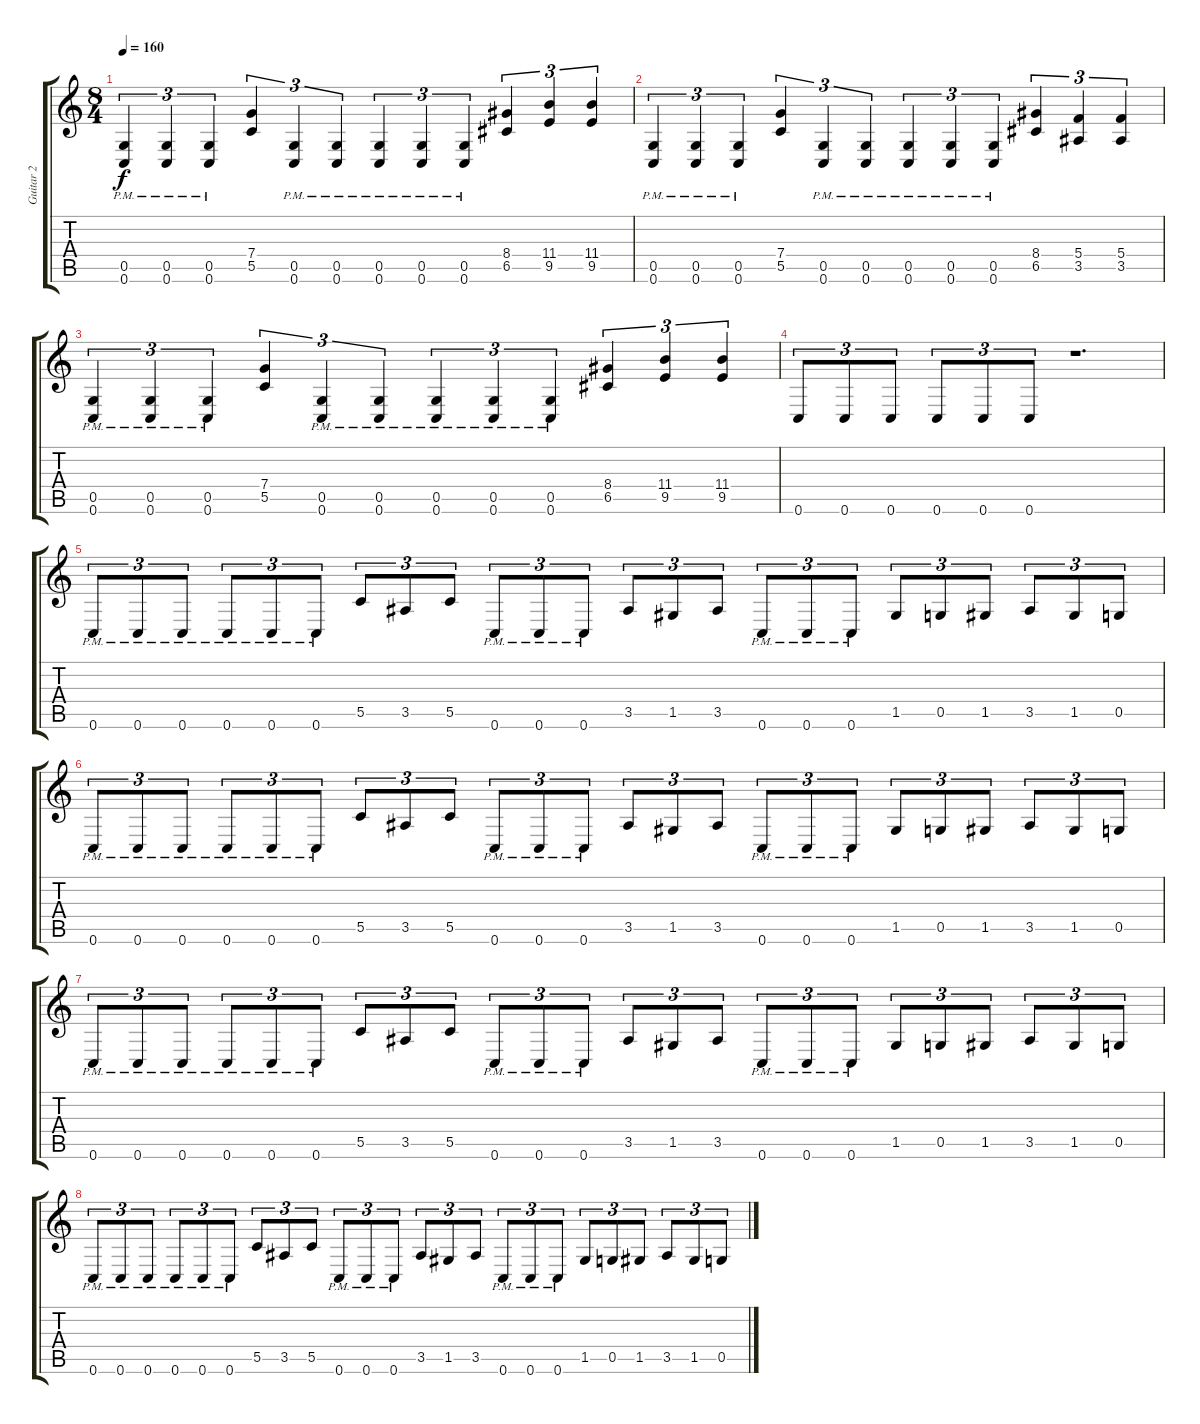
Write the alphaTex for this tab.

\track ("Guitar 2" "Guitar 2") {instrument overdrivenguitar}
\staff {score tabs}
\tuning (D4 A3 F3 C3 G2 C2) {hide}
\ts (8 4)
\tempo 160
\clef g2
\ks c
(0.5{pm} 0.6{pm}).4{tu (3 2) dy f} (0.5{pm} 0.6{pm}).4{tu (3 2)} (0.5{pm} 0.6{pm}).4{tu (3 2)} (7.4 5.5).4{tu (3 2)} (0.5{pm} 0.6{pm}).4{tu (3 2)} (0.5{pm} 0.6{pm}).4{tu (3 2)} (0.5{pm} 0.6{pm}).4{tu (3 2)} (0.5{pm} 0.6{pm}).4{tu (3 2)} (0.5{pm} 0.6{pm}).4{tu (3 2)} (8.4 6.5).4{tu (3 2)} (11.4 9.5).4{tu (3 2)} (11.4 9.5).4{tu (3 2)} |
(0.5{pm} 0.6{pm}).4{tu (3 2)} (0.5{pm} 0.6{pm}).4{tu (3 2)} (0.5{pm} 0.6{pm}).4{tu (3 2)} (7.4 5.5).4{tu (3 2)} (0.5{pm} 0.6{pm}).4{tu (3 2)} (0.5{pm} 0.6{pm}).4{tu (3 2)} (0.5{pm} 0.6{pm}).4{tu (3 2)} (0.5{pm} 0.6{pm}).4{tu (3 2)} (0.5{pm} 0.6{pm}).4{tu (3 2)} (8.4 6.5).4{tu (3 2)} (5.4 3.5).4{tu (3 2)} (5.4 3.5).4{tu (3 2)} |
(0.5{pm} 0.6{pm}).4{tu (3 2)} (0.5{pm} 0.6{pm}).4{tu (3 2)} (0.5{pm} 0.6{pm}).4{tu (3 2)} (7.4 5.5).4{tu (3 2)} (0.5{pm} 0.6{pm}).4{tu (3 2)} (0.5{pm} 0.6{pm}).4{tu (3 2)} (0.5{pm} 0.6{pm}).4{tu (3 2)} (0.5{pm} 0.6{pm}).4{tu (3 2)} (0.5{pm} 0.6{pm}).4{tu (3 2)} (8.4 6.5).4{tu (3 2)} (11.4 9.5).4{tu (3 2)} (11.4 9.5).4{tu (3 2)} |
0.6.8{tu (3 2)} 0.6.8{tu (3 2)} 0.6.8{tu (3 2)} 0.6.8{tu (3 2)} 0.6.8{tu (3 2)} 0.6.8{tu (3 2)} r.1{d} |
0.6{pm}.8{tu (3 2)} 0.6{pm}.8{tu (3 2)} 0.6{pm}.8{tu (3 2)} 0.6{pm}.8{tu (3 2)} 0.6{pm}.8{tu (3 2)} 0.6{pm}.8{tu (3 2)} 5.5.8{tu (3 2)} 3.5.8{tu (3 2)} 5.5.8{tu (3 2)} 0.6{pm}.8{tu (3 2)} 0.6{pm}.8{tu (3 2)} 0.6{pm}.8{tu (3 2)} 3.5.8{tu (3 2)} 1.5.8{tu (3 2)} 3.5.8{tu (3 2)} 0.6{pm}.8{tu (3 2)} 0.6{pm}.8{tu (3 2)} 0.6{pm}.8{tu (3 2)} 1.5.8{tu (3 2)} 0.5.8{tu (3 2)} 1.5.8{tu (3 2)} 3.5.8{tu (3 2)} 1.5.8{tu (3 2)} 0.5.8{tu (3 2)} |
0.6{pm}.8{tu (3 2)} 0.6{pm}.8{tu (3 2)} 0.6{pm}.8{tu (3 2)} 0.6{pm}.8{tu (3 2)} 0.6{pm}.8{tu (3 2)} 0.6{pm}.8{tu (3 2)} 5.5.8{tu (3 2)} 3.5.8{tu (3 2)} 5.5.8{tu (3 2)} 0.6{pm}.8{tu (3 2)} 0.6{pm}.8{tu (3 2)} 0.6{pm}.8{tu (3 2)} 3.5.8{tu (3 2)} 1.5.8{tu (3 2)} 3.5.8{tu (3 2)} 0.6{pm}.8{tu (3 2)} 0.6{pm}.8{tu (3 2)} 0.6{pm}.8{tu (3 2)} 1.5.8{tu (3 2)} 0.5.8{tu (3 2)} 1.5.8{tu (3 2)} 3.5.8{tu (3 2)} 1.5.8{tu (3 2)} 0.5.8{tu (3 2)} |
0.6{pm}.8{tu (3 2)} 0.6{pm}.8{tu (3 2)} 0.6{pm}.8{tu (3 2)} 0.6{pm}.8{tu (3 2)} 0.6{pm}.8{tu (3 2)} 0.6{pm}.8{tu (3 2)} 5.5.8{tu (3 2)} 3.5.8{tu (3 2)} 5.5.8{tu (3 2)} 0.6{pm}.8{tu (3 2)} 0.6{pm}.8{tu (3 2)} 0.6{pm}.8{tu (3 2)} 3.5.8{tu (3 2)} 1.5.8{tu (3 2)} 3.5.8{tu (3 2)} 0.6{pm}.8{tu (3 2)} 0.6{pm}.8{tu (3 2)} 0.6{pm}.8{tu (3 2)} 1.5.8{tu (3 2)} 0.5.8{tu (3 2)} 1.5.8{tu (3 2)} 3.5.8{tu (3 2)} 1.5.8{tu (3 2)} 0.5.8{tu (3 2)} |
0.6{pm}.8{tu (3 2)} 0.6{pm}.8{tu (3 2)} 0.6{pm}.8{tu (3 2)} 0.6{pm}.8{tu (3 2)} 0.6{pm}.8{tu (3 2)} 0.6{pm}.8{tu (3 2)} 5.5.8{tu (3 2)} 3.5.8{tu (3 2)} 5.5.8{tu (3 2)} 0.6{pm}.8{tu (3 2)} 0.6{pm}.8{tu (3 2)} 0.6{pm}.8{tu (3 2)} 3.5.8{tu (3 2)} 1.5.8{tu (3 2)} 3.5.8{tu (3 2)} 0.6{pm}.8{tu (3 2)} 0.6{pm}.8{tu (3 2)} 0.6{pm}.8{tu (3 2)} 1.5.8{tu (3 2)} 0.5.8{tu (3 2)} 1.5.8{tu (3 2)} 3.5.8{tu (3 2)} 1.5.8{tu (3 2)} 0.5.8{tu (3 2)}
